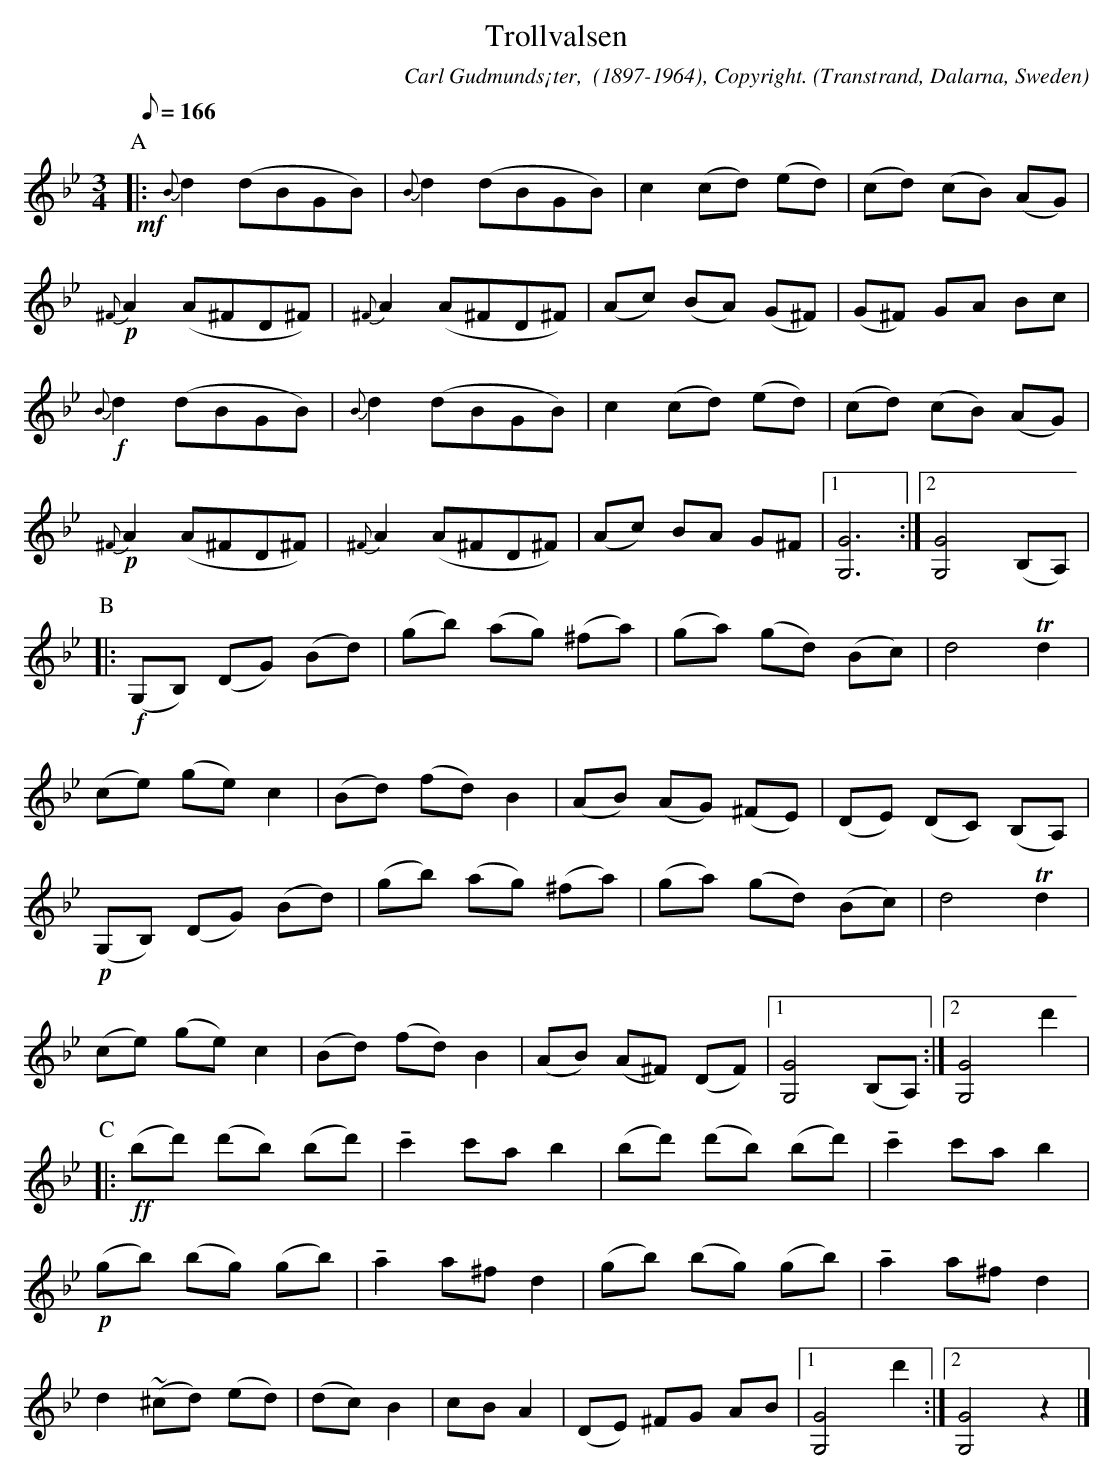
X:1
T: Trollvalsen
O: Transtrand, Dalarna, Sweden
M: 3/4
C: Carl Gudmunds¡ter,  (1897-1964), Copyright.
Q:166 Allegro
K: Gm
P:A
+mf+ |: {B}d2 (dBGB) | {B}d2 (dBGB) | c2 (cd) (ed) | (cd) (cB) (AG) |
+p+ {^F}A2 (A^FD^F) | {^F}A2 (A^FD^F) | (Ac) (BA) (G^F) | (G^F) GA Bc |
+f+ {B}d2 (dBGB) | {B}d2 (dBGB) |  c2 (cd) (ed) | (cd) (cB) (AG) |
+p+ {^F}A2 (A^FD^F) | {^F}A2 (A^FD^F) | (Ac) BA G^F |1 [G6G,6] :|2 [G4G,4] (B,A,)|
P:B
|: +f+ (G,B,) (DG) (Bd) | (gb) (ag) (^fa) | (ga) (gd) (Bc) | d4 Td2 |
(ce) (ge) c2 | (Bd) (fd) B2 | (AB) (AG) (^FE) | (DE) (DC) (B,A,) |
+p+ (G,B,) (DG) (Bd) | (gb) (ag) (^fa) | (ga) (gd) (Bc) | d4 Td2 |
(ce) (ge) c2 | (Bd) (fd) B2 | (AB) (A^F) (DF) |1 [G4G,4] (B,A,) :|2 [G4G,4] d'2|
P:C
|: +ff+ (bd') (d'b) (bd') | !tenuto!c'2 c'a b2 | (bd') (d'b) (bd') | !tenuto! c'2 c'a b2 |
+p+ (gb) (bg) (gb) | !tenuto! a2 a^f d2 | (gb) (bg) (gb) | !tenuto! a2 a^f d2 |
d2 ~(^cd) (ed) | (dc) B2 | cB A2 | (DE) ^FG AB |1 [G4G,4] d'2 :|2 [G4G,4] z2 |]
